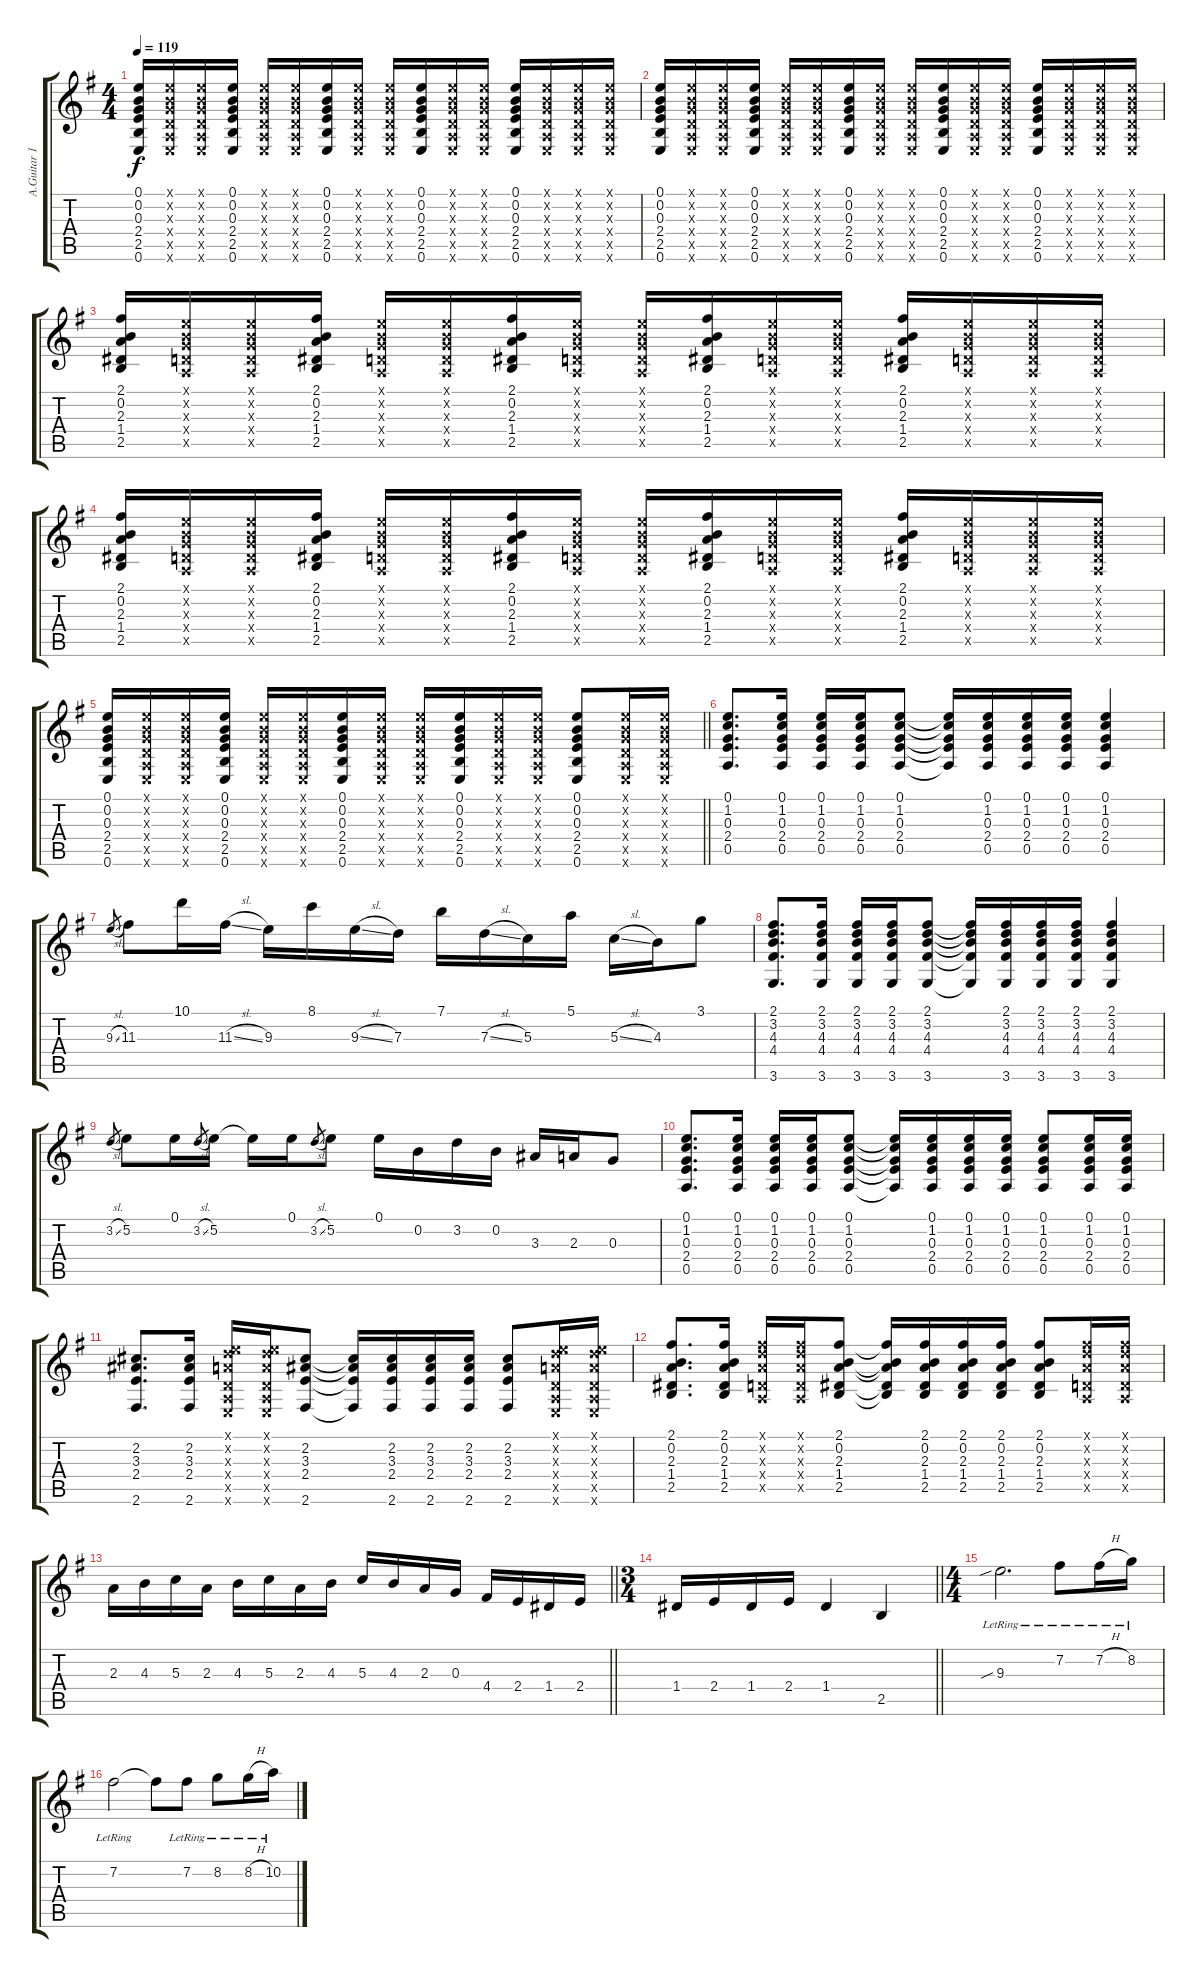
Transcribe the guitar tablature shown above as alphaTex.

\track ("A.Guitar 1" "A.Guitar 1") {instrument acousticguitarsteel}
\staff {score tabs}
\tuning (E4 B3 G3 D3 A2 E2) {hide}
\ts (4 4)
\tempo 119
\clef g2
\ks eminor
(0.1 0.2 0.3 2.4 2.5 0.6).16{dy f} (0.1{x} 0.2{x} 0.3{x} 0.4{x} 0.5{x} 0.6{x}).16 (0.1{x} 0.2{x} 0.3{x} 0.4{x} 0.5{x} 0.6{x}).16 (0.1 0.2 0.3 2.4 2.5 0.6).16 (0.1{x} 0.2{x} 0.3{x} 0.4{x} 0.5{x} 0.6{x}).16 (0.1{x} 0.2{x} 0.3{x} 0.4{x} 0.5{x} 0.6{x}).16 (0.1 0.2 0.3 2.4 2.5 0.6).16 (0.1{x} 0.2{x} 0.3{x} 0.4{x} 0.5{x} 0.6{x}).16 (0.1{x} 0.2{x} 0.3{x} 0.4{x} 0.5{x} 0.6{x}).16 (0.1 0.2 0.3 2.4 2.5 0.6).16 (0.1{x} 0.2{x} 0.3{x} 0.4{x} 0.5{x} 0.6{x}).16 (0.1{x} 0.2{x} 0.3{x} 0.4{x} 0.5{x} 0.6{x}).16 (0.1 0.2 0.3 2.4 2.5 0.6).16 (0.1{x} 0.2{x} 0.3{x} 0.4{x} 0.5{x} 0.6{x}).16 (0.1{x} 0.2{x} 0.3{x} 0.4{x} 0.5{x} 0.6{x}).16 (0.1{x} 0.2{x} 0.3{x} 0.4{x} 0.5{x} 0.6{x}).16 |
(0.1 0.2 0.3 2.4 2.5 0.6).16 (0.1{x} 0.2{x} 0.3{x} 0.4{x} 0.5{x} 0.6{x}).16 (0.1{x} 0.2{x} 0.3{x} 0.4{x} 0.5{x} 0.6{x}).16 (0.1 0.2 0.3 2.4 2.5 0.6).16 (0.1{x} 0.2{x} 0.3{x} 0.4{x} 0.5{x} 0.6{x}).16 (0.1{x} 0.2{x} 0.3{x} 0.4{x} 0.5{x} 0.6{x}).16 (0.1 0.2 0.3 2.4 2.5 0.6).16 (0.1{x} 0.2{x} 0.3{x} 0.4{x} 0.5{x} 0.6{x}).16 (0.1{x} 0.2{x} 0.3{x} 0.4{x} 0.5{x} 0.6{x}).16 (0.1 0.2 0.3 2.4 2.5 0.6).16 (0.1{x} 0.2{x} 0.3{x} 0.4{x} 0.5{x} 0.6{x}).16 (0.1{x} 0.2{x} 0.3{x} 0.4{x} 0.5{x} 0.6{x}).16 (0.1 0.2 0.3 2.4 2.5 0.6).16 (0.1{x} 0.2{x} 0.3{x} 0.4{x} 0.5{x} 0.6{x}).16 (0.1{x} 0.2{x} 0.3{x} 0.4{x} 0.5{x} 0.6{x}).16 (0.1{x} 0.2{x} 0.3{x} 0.4{x} 0.5{x} 0.6{x}).16 |
(2.1 0.2 2.3 1.4 2.5).16 (0.1{x} 0.2{x} 0.3{x} 0.4{x} 0.5{x}).16 (0.1{x} 0.2{x} 0.3{x} 0.4{x} 0.5{x}).16 (2.1 0.2 2.3 1.4 2.5).16 (0.1{x} 0.2{x} 0.3{x} 0.4{x} 0.5{x}).16 (0.1{x} 0.2{x} 0.3{x} 0.4{x} 0.5{x}).16 (2.1 0.2 2.3 1.4 2.5).16 (0.1{x} 0.2{x} 0.3{x} 0.4{x} 0.5{x}).16 (0.1{x} 0.2{x} 0.3{x} 0.4{x} 0.5{x}).16 (2.1 0.2 2.3 1.4 2.5).16 (0.1{x} 0.2{x} 0.3{x} 0.4{x} 0.5{x}).16 (0.1{x} 0.2{x} 0.3{x} 0.4{x} 0.5{x}).16 (2.1 0.2 2.3 1.4 2.5).16 (0.1{x} 0.2{x} 0.3{x} 0.4{x} 0.5{x}).16 (0.1{x} 0.2{x} 0.3{x} 0.4{x} 0.5{x}).16 (0.1{x} 0.2{x} 0.3{x} 0.4{x} 0.5{x}).16 |
(2.1 0.2 2.3 1.4 2.5).16 (0.1{x} 0.2{x} 0.3{x} 0.4{x} 0.5{x}).16 (0.1{x} 0.2{x} 0.3{x} 0.4{x} 0.5{x}).16 (2.1 0.2 2.3 1.4 2.5).16 (0.1{x} 0.2{x} 0.3{x} 0.4{x} 0.5{x}).16 (0.1{x} 0.2{x} 0.3{x} 0.4{x} 0.5{x}).16 (2.1 0.2 2.3 1.4 2.5).16 (0.1{x} 0.2{x} 0.3{x} 0.4{x} 0.5{x}).16 (0.1{x} 0.2{x} 0.3{x} 0.4{x} 0.5{x}).16 (2.1 0.2 2.3 1.4 2.5).16 (0.1{x} 0.2{x} 0.3{x} 0.4{x} 0.5{x}).16 (0.1{x} 0.2{x} 0.3{x} 0.4{x} 0.5{x}).16 (2.1 0.2 2.3 1.4 2.5).16 (0.1{x} 0.2{x} 0.3{x} 0.4{x} 0.5{x}).16 (0.1{x} 0.2{x} 0.3{x} 0.4{x} 0.5{x}).16 (0.1{x} 0.2{x} 0.3{x} 0.4{x} 0.5{x}).16 |
\barLineRight lightlight
(0.1 0.2 0.3 2.4 2.5 0.6).16 (0.1{x} 0.2{x} 0.3{x} 0.4{x} 0.5{x} 0.6{x}).16 (0.1{x} 0.2{x} 0.3{x} 0.4{x} 0.5{x} 0.6{x}).16 (0.1 0.2 0.3 2.4 2.5 0.6).16 (0.1{x} 0.2{x} 0.3{x} 0.4{x} 0.5{x} 0.6{x}).16 (0.1{x} 0.2{x} 0.3{x} 0.4{x} 0.5{x} 0.6{x}).16 (0.1 0.2 0.3 2.4 2.5 0.6).16 (0.1{x} 0.2{x} 0.3{x} 0.4{x} 0.5{x} 0.6{x}).16 (0.1{x} 0.2{x} 0.3{x} 0.4{x} 0.5{x} 0.6{x}).16 (0.1 0.2 0.3 2.4 2.5 0.6).16 (0.1{x} 0.2{x} 0.3{x} 0.4{x} 0.5{x} 0.6{x}).16 (0.1{x} 0.2{x} 0.3{x} 0.4{x} 0.5{x} 0.6{x}).16 (0.1 0.2 0.3 2.4 2.5 0.6).8 (0.1{x} 0.2{x} 0.3{x} 0.4{x} 0.5{x} 0.6{x}).16 (0.1{x} 0.2{x} 0.3{x} 0.4{x} 0.5{x} 0.6{x}).16 |
(0.1 1.2 0.3 2.4 0.5).8{d} (0.1 1.2 0.3 2.4 0.5).16 (0.1 1.2 0.3 2.4 0.5).16 (0.1 1.2 0.3 2.4 0.5).16 (0.1 1.2 0.3 2.4 0.5).8 (0.1{t} 1.2{t} 0.3{t} 2.4{t} 0.5{t}).16 (0.1 1.2 0.3 2.4 0.5).16 (0.1 1.2 0.3 2.4 0.5).16 (0.1 1.2 0.3 2.4 0.5).16 (0.1 1.2 0.3 2.4 0.5).4 |
9.3{sl}.8{gr} 11.3.8{volume 12} 10.1.16 11.3{sl}.16 9.3.16 8.1.16 9.3{sl}.16 7.3.16 7.1.16 7.3{sl}.16 5.3.16 5.1.16 5.3{sl}.16 4.3.16 3.1.8 |
(2.1 3.2 4.3 4.4 3.6).8{d volume 10} (2.1 3.2 4.3 4.4 3.6).16 (2.1 3.2 4.3 4.4 3.6).16 (2.1 3.2 4.3 4.4 3.6).16 (2.1 3.2 4.3 4.4 3.6).8 (2.1{t} 3.2{t} 4.3{t} 4.4{t} 3.6{t}).16 (2.1 3.2 4.3 4.4 3.6).16 (2.1 3.2 4.3 4.4 3.6).16 (2.1 3.2 4.3 4.4 3.6).16 (2.1 3.2 4.3 4.4 3.6).4 |
3.2{sl}.8{gr} 5.2.8{volume 12} 0.1.16 3.2{sl}.8{gr} 5.2.16 5.2{t}.16 0.1.16 3.2{sl}.8{gr} 5.2.8 0.1.16 0.2.16 3.2.16 0.2.16 3.3.16 2.3.16 0.3.8 |
(0.1 1.2 0.3 2.4 0.5).8{d volume 10} (0.1 1.2 0.3 2.4 0.5).16 (0.1 1.2 0.3 2.4 0.5).16 (0.1 1.2 0.3 2.4 0.5).16 (0.1 1.2 0.3 2.4 0.5).8 (0.1{t} 1.2{t} 0.3{t} 2.4{t} 0.5{t}).16 (0.1 1.2 0.3 2.4 0.5).16 (0.1 1.2 0.3 2.4 0.5).16 (0.1 1.2 0.3 2.4 0.5).16 (0.1 1.2 0.3 2.4 0.5).8 (0.1 1.2 0.3 2.4 0.5).16 (0.1 1.2 0.3 2.4 0.5).16 |
(2.2 3.3 2.4 2.6).8{d} (2.2 3.3 2.4 2.6).16 (0.1{x} 3.2{x} 2.3{x} 0.4{x} 0.5{x} 0.6{x}).16 (0.1{x} 3.2{x} 2.3{x} 0.4{x} 0.5{x} 0.6{x}).16 (2.2 3.3 2.4 2.6).8 (2.2{t} 3.3{t} 2.4{t} 2.6{t}).16 (2.2 3.3 2.4 2.6).16 (2.2 3.3 2.4 2.6).16 (2.2 3.3 2.4 2.6).16 (2.2 3.3 2.4 2.6).8 (0.1{x} 3.2{x} 2.3{x} 0.4{x} 0.5{x} 0.6{x}).16 (0.1{x} 3.2{x} 2.3{x} 0.4{x} 0.5{x} 0.6{x}).16 |
(2.1 0.2 2.3 1.4 2.5).8{d} (2.1 0.2 2.3 1.4 2.5).16 (2.1{x} 3.2{x} 2.3{x} 0.4{x} 0.5{x}).16 (2.1{x} 3.2{x} 2.3{x} 0.4{x} 0.5{x}).16 (2.1 0.2 2.3 1.4 2.5).8 (2.1{t} 0.2{t} 2.3{t} 1.4{t} 2.5{t}).16 (2.1 0.2 2.3 1.4 2.5).16 (2.1 0.2 2.3 1.4 2.5).16 (2.1 0.2 2.3 1.4 2.5).16 (2.1 0.2 2.3 1.4 2.5).8 (2.1{x} 3.2{x} 2.3{x} 0.4{x} 0.5{x}).16 (2.1{x} 3.2{x} 2.3{x} 0.4{x} 0.5{x}).16 |
\barLineRight lightlight
2.3.16{volume 12} 4.3.16 5.3.16 2.3.16 4.3.16 5.3.16 2.3.16 4.3.16 5.3.16 4.3.16 2.3.16 0.3.16 4.4.16 2.4.16 1.4.16 2.4.16 |
\ts (3 4)
\barLineRight lightlight
1.4.16 2.4.16 1.4.16 2.4.16 1.4.4 2.5.4 |
\ts (4 4)
9.3{sib lr}.2{d} 7.2{lr}.8 7.2{h lr}.16 8.2{lr}.16 |
7.2{lr}.2 7.2{t}.8 7.2{lr}.8 8.2{lr}.8 8.2{h lr}.16 10.2{lr}.16
